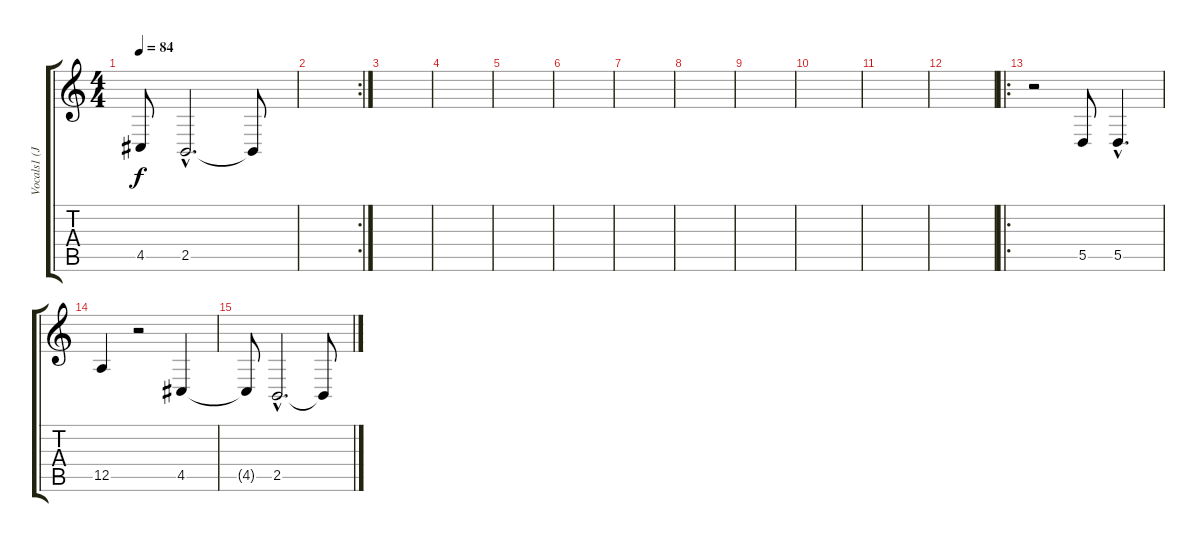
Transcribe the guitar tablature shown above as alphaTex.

\track ("Vocals1 (Jonas)" "Vocals1 (J") {instrument synthbrass1}
\staff {score tabs}
\tuning (E4 B3 G3 D3 A2 E2) {hide}
\ts (4 4)
\tempo 84
\clef g2
\ks c
4.5{t}.8{dy f} 2.5{hac}.2{d} 2.5{t}.8 |
\rc 2
|
|
|
|
|
|
|
|
|
|
|
\ro
r.2 5.5.8 5.5{hac}.4{d} |
12.5.4 r.2 4.5.4 |
4.5{t}.8 2.5{hac}.2{d} 2.5{t}.8
